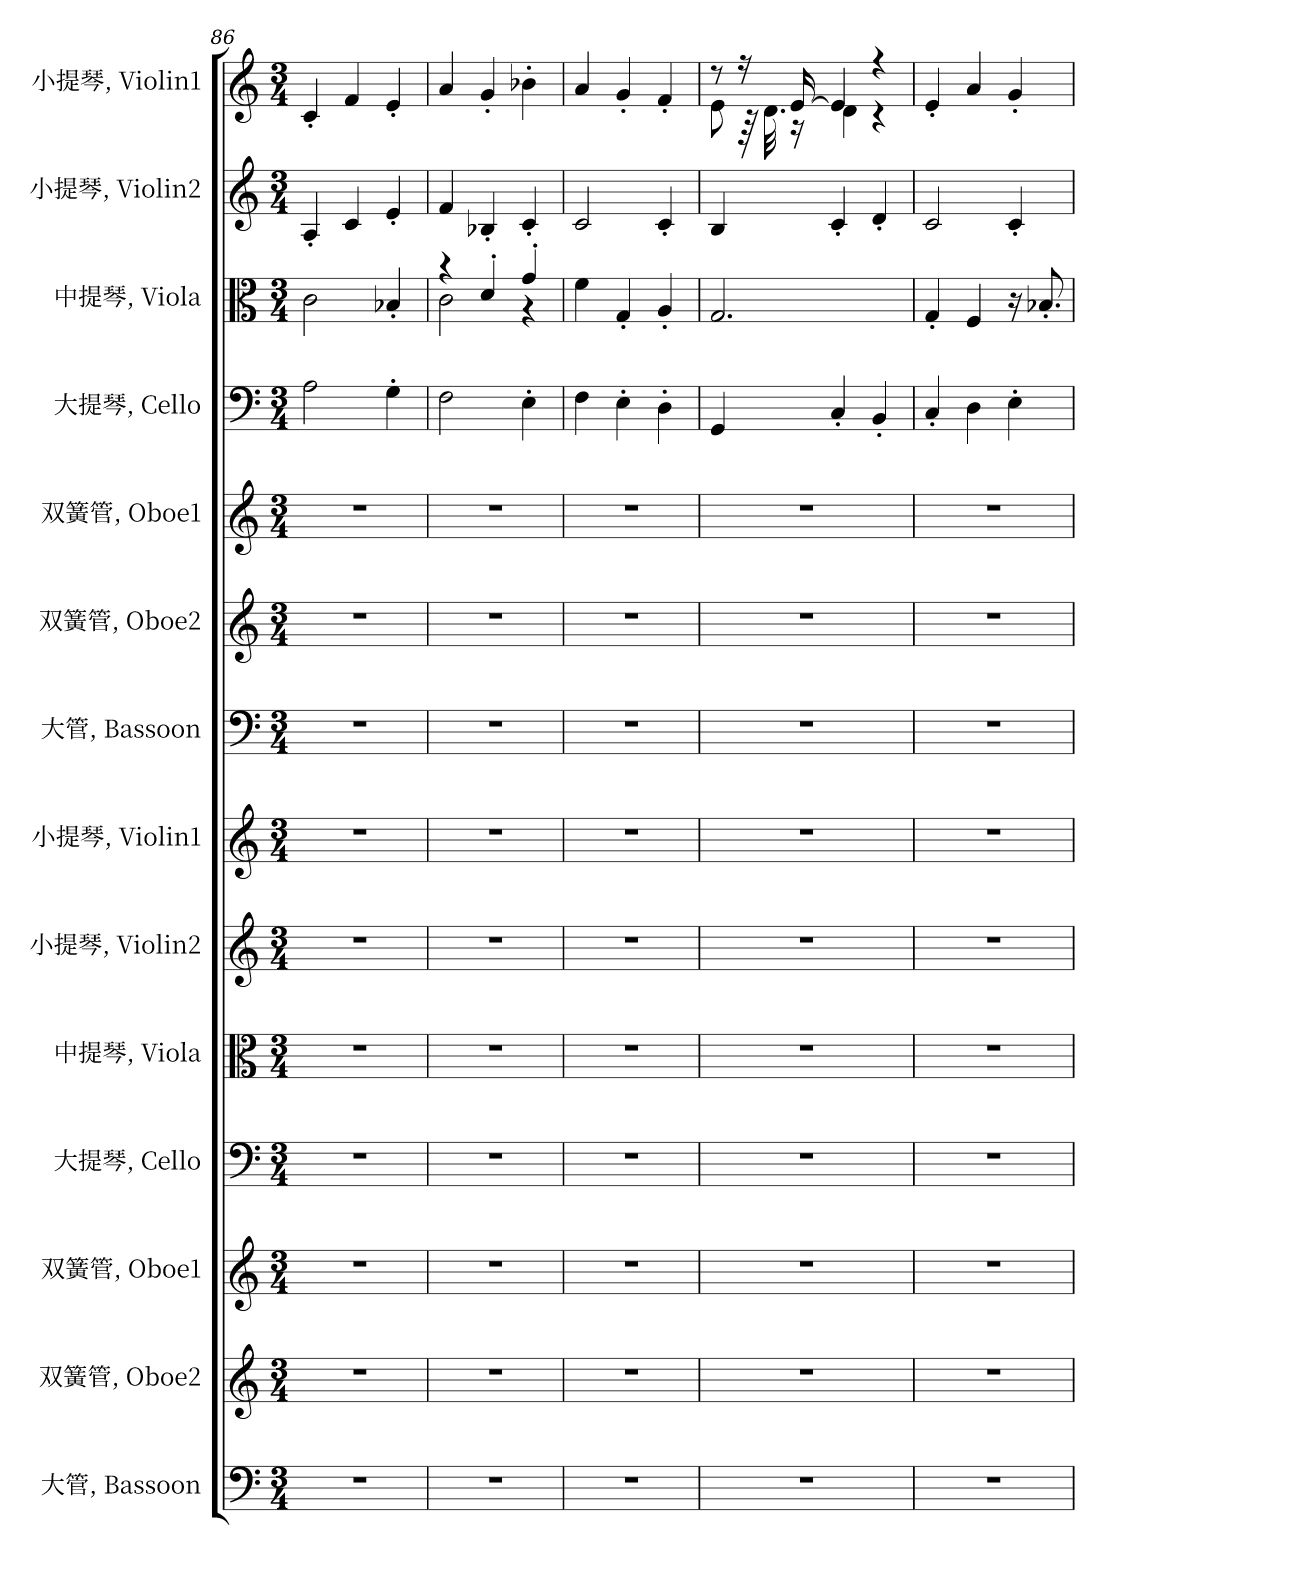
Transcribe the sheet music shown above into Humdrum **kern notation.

**kern	**kern	**kern	**kern	**kern	**kern	**kern	**kern	**kern	**kern	**kern	**kern	**kern	**kern
*part14	*part13	*part12	*part11	*part10	*part9	*part8	*part7	*part6	*part5	*part4	*part3	*part2	*part1
*staff14	*staff13	*staff12	*staff11	*staff10	*staff9	*staff8	*staff7	*staff6	*staff5	*staff4	*staff3	*staff2	*staff1
*I"大管, Bassoon	*I"双簧管, Oboe2	*I"双簧管, Oboe1	*I"大提琴, Cello	*I"中提琴, Viola	*I"小提琴, Violin2	*I"小提琴, Violin1	*I"大管, Bassoon	*I"双簧管, Oboe2	*I"双簧管, Oboe1	*I"大提琴, Cello	*I"中提琴, Viola	*I"小提琴, Violin2	*I"小提琴, Violin1
*I'Bsn.	*I'Ob.	*I'Ob.	*	*I'Vla.	*I'Vln.	*I'Vln.	*I'Bsn.	*I'Ob.	*I'Ob.	*	*I'Vla.	*I'Vln.	*I'Vln.
*clefF4	*clefG2	*clefG2	*clefF4	*clefC3	*clefG2	*clefG2	*clefF4	*clefG2	*clefG2	*clefF4	*clefC3	*clefG2	*clefG2
*k[]	*k[]	*k[]	*k[]	*k[]	*k[]	*k[]	*k[]	*k[]	*k[]	*k[]	*k[]	*k[]	*k[]
*M3/4	*M3/4	*M3/4	*M3/4	*M3/4	*M3/4	*M3/4	*M3/4	*M3/4	*M3/4	*M3/4	*M3/4	*M3/4	*M3/4
=86	=86	=86	=86	=86	=86	=86	=86	=86	=86	=86	=86	=86	=86
2.r	2.r	2.r	2.r	2.r	2.r	2.r	2.r	2.r	2.r	2A\	2c\	4A'/	4c'/
.	.	.	.	.	.	.	.	.	.	.	.	4c/	4f/
.	.	.	.	.	.	.	.	.	.	4G'\	4B-X'/	4e'/	4e'/
=87	=87	=87	=87	=87	=87	=87	=87	=87	=87	=87	=87	=87	=87
*	*	*	*	*	*	*	*	*	*	*	*^	*	*
2.r	2.r	2.r	2.r	2.r	2.r	2.r	2.r	2.r	2.r	2F\	4r	2c\	4f/	4a/
.	.	.	.	.	.	.	.	.	.	.	4d'/	.	4B-X'/	4g'/
.	.	.	.	.	.	.	.	.	.	4E'\	4g'/	4r	4c'/	4b-X'\
*	*	*	*	*	*	*	*	*	*	*	*v	*v	*	*
=88	=88	=88	=88	=88	=88	=88	=88	=88	=88	=88	=88	=88	=88
2.r	2.r	2.r	2.r	2.r	2.r	2.r	2.r	2.r	2.r	4F\	4f\	2c/	4a/
.	.	.	.	.	.	.	.	.	.	4E'\	4G'/	.	4g'/
.	.	.	.	.	.	.	.	.	.	4D'\	4A'/	4c'/	4f'/
!!LO:PB:g=z
=89	=89	=89	=89	=89	=89	=89	=89	=89	=89	=89	=89	=89	=89
*	*	*	*	*	*	*	*	*	*	*	*	*	*^
2.r	2.r	2.r	2.r	2.r	2.r	2.r	2.r	2.r	2.r	4GG/	2.G/	4B/	8r	8e\
.	.	.	.	.	.	.	.	.	.	.	.	.	16r	64r
.	.	.	.	.	.	.	.	.	.	.	.	.	.	32.d\
.	.	.	.	.	.	.	.	.	.	.	.	.	[16e/	16r
.	.	.	.	.	.	.	.	.	.	4C'/	.	4c'/	4e/]	4d\
.	.	.	.	.	.	.	.	.	.	4BB'/	.	4d'/	4r	4r
*	*	*	*	*	*	*	*	*	*	*	*	*	*v	*v
=90	=90	=90	=90	=90	=90	=90	=90	=90	=90	=90	=90	=90	=90
2.r	2.r	2.r	2.r	2.r	2.r	2.r	2.r	2.r	2.r	4C'/	4G'/	2c/	4e'/
.	.	.	.	.	.	.	.	.	.	4D\	4F/	.	4a/
.	.	.	.	.	.	.	.	.	.	4E'\	16r	4c'/	4g'/
.	.	.	.	.	.	.	.	.	.	.	8.B-X'/	.	.
=	=	=	=	=	=	=	=	=	=	=	=	=	=
*-	*-	*-	*-	*-	*-	*-	*-	*-	*-	*-	*-	*-	*-
